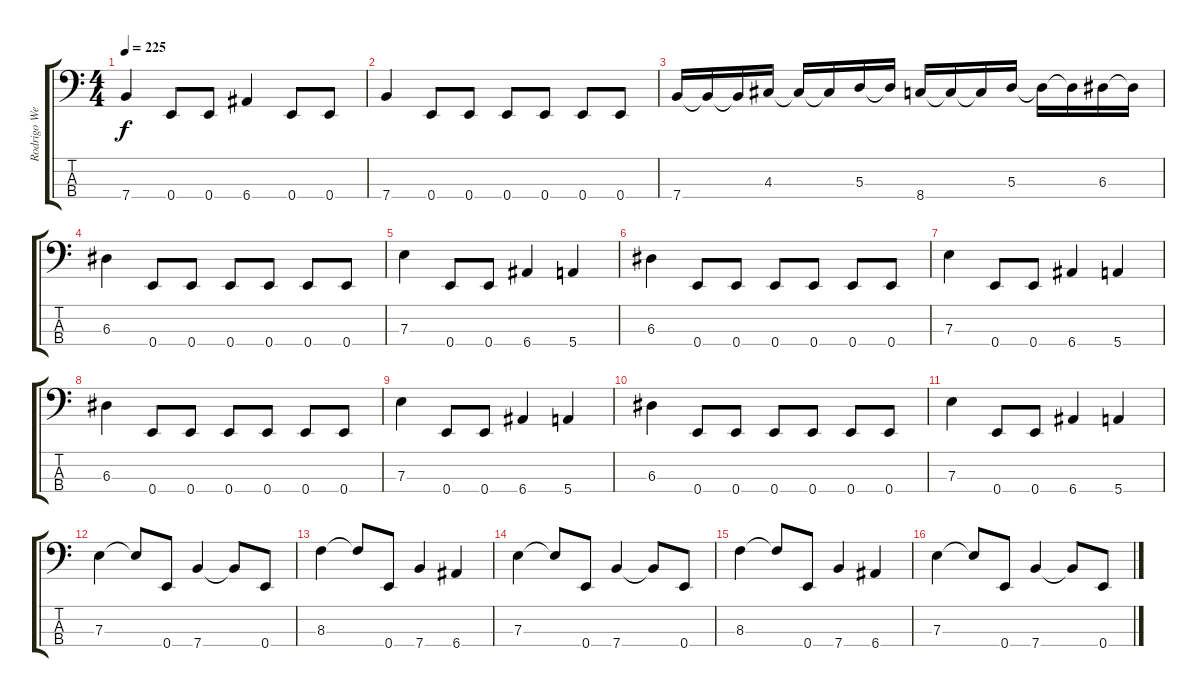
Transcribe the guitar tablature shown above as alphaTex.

\track ("Rodrigo Westphal" "Rodrigo We") {instrument electricbassfinger}
\staff {score tabs}
\tuning (G2 D2 A1 E1) {hide}
\ts (4 4)
\tempo 225
\clef f4
\ks c
7.4.4{dy f} 0.4.8 0.4.8 6.4.4 0.4.8 0.4.8 |
7.4.4 0.4.8 0.4.8 0.4.8 0.4.8 0.4.8 0.4.8 |
7.4.16 7.4{t}.16 7.4{t}.16 4.3.16 4.3{t}.16 4.3{t}.16 5.3.16 5.3{t}.16 8.4.16 8.4{t}.16 8.4{t}.16 5.3.16 5.3{t}.16 5.3{t}.16 6.3.16 6.3{t}.16 |
6.3.4 0.4.8 0.4.8 0.4.8 0.4.8 0.4.8 0.4.8 |
7.3.4 0.4.8 0.4.8 6.4.4 5.4.4 |
6.3.4 0.4.8 0.4.8 0.4.8 0.4.8 0.4.8 0.4.8 |
7.3.4 0.4.8 0.4.8 6.4.4 5.4.4 |
6.3.4 0.4.8 0.4.8 0.4.8 0.4.8 0.4.8 0.4.8 |
7.3.4 0.4.8 0.4.8 6.4.4 5.4.4 |
6.3.4 0.4.8 0.4.8 0.4.8 0.4.8 0.4.8 0.4.8 |
7.3.4 0.4.8 0.4.8 6.4.4 5.4.4 |
7.3.4 7.3{t}.8 0.4.8 7.4.4 7.4{t}.8 0.4.8 |
8.3.4 8.3{t}.8 0.4.8 7.4.4 6.4.4 |
7.3.4 7.3{t}.8 0.4.8 7.4.4 7.4{t}.8 0.4.8 |
8.3.4 8.3{t}.8 0.4.8 7.4.4 6.4.4 |
7.3.4 7.3{t}.8 0.4.8 7.4.4 7.4{t}.8 0.4.8
